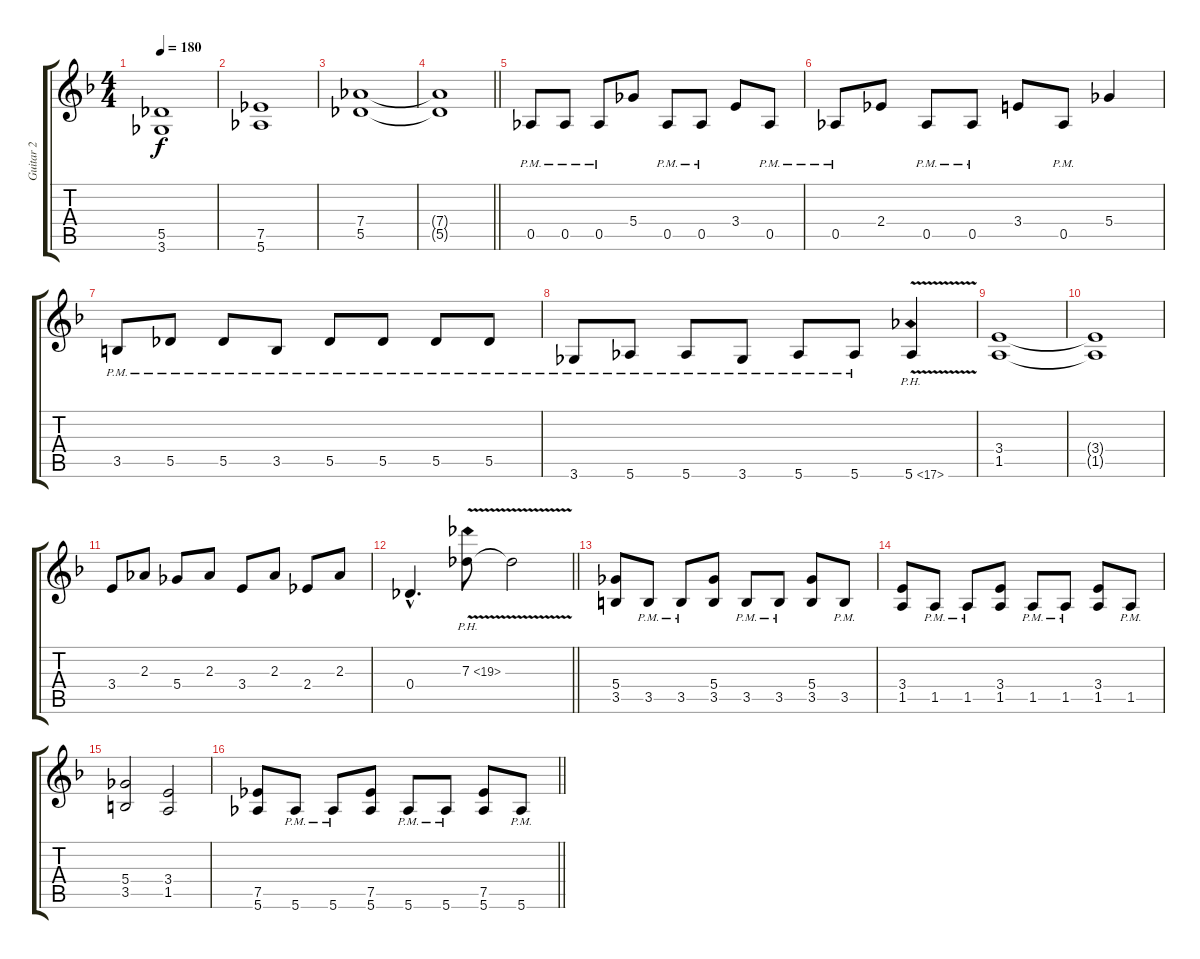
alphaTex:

\track ("Guitar 2" "Guitar 2") {instrument distortionguitar}
\staff {score tabs}
\tuning (Eb4 Bb3 Gb3 Db3 Ab2 Eb2) {hide}
\ts (4 4)
\tempo 180
\clef g2
\ks f
(5.5 3.6).1{dy f} |
(7.5 5.6).1 |
(7.4 5.5).1 |
\barLineRight lightlight
(7.4{t} 5.5{t}).1 |
0.5{pm}.8 0.5{pm}.8 0.5{pm}.8 5.4.8 0.5{pm}.8 0.5{pm}.8 3.4.8 0.5{pm}.8 |
0.5{pm}.8 2.4.8 0.5{pm}.8 0.5{pm}.8 3.4.8 0.5{pm}.8 5.4.4 |
3.5{pm}.8 5.5{pm}.8 5.5{pm}.8 3.5{pm}.8 5.5{pm}.8 5.5{pm}.8 5.5{pm}.8 5.5{pm}.8 |
3.6{pm}.8 5.6{pm}.8 5.6{pm}.8 3.6{pm}.8 5.6{pm}.8 5.6{pm}.8 5.6{ph 12 v}.4 |
(3.4 1.5).1 |
(3.4{t} 1.5{t}).1 |
3.4.8 2.3.8 5.4.8 2.3.8 3.4.8 2.3.8 2.4.8 2.3.8 |
\barLineRight lightlight
0.4{hac}.4{d} 7.3{ph 12 v}.8 7.3{t}.2 |
(5.4 3.5).8 3.5{pm}.8 3.5{pm}.8 (5.4 3.5).8 3.5{pm}.8 3.5{pm}.8 (5.4 3.5).8 3.5{pm}.8 |
(3.4 1.5).8 1.5{pm}.8 1.5{pm}.8 (3.4 1.5).8 1.5{pm}.8 1.5{pm}.8 (3.4 1.5).8 1.5{pm}.8 |
(5.4 3.5).2 (3.4 1.5).2 |
\barLineRight lightlight
(7.5 5.6).8 5.6{pm}.8 5.6{pm}.8 (7.5 5.6).8 5.6{pm}.8 5.6{pm}.8 (7.5 5.6).8 5.6{pm}.8
